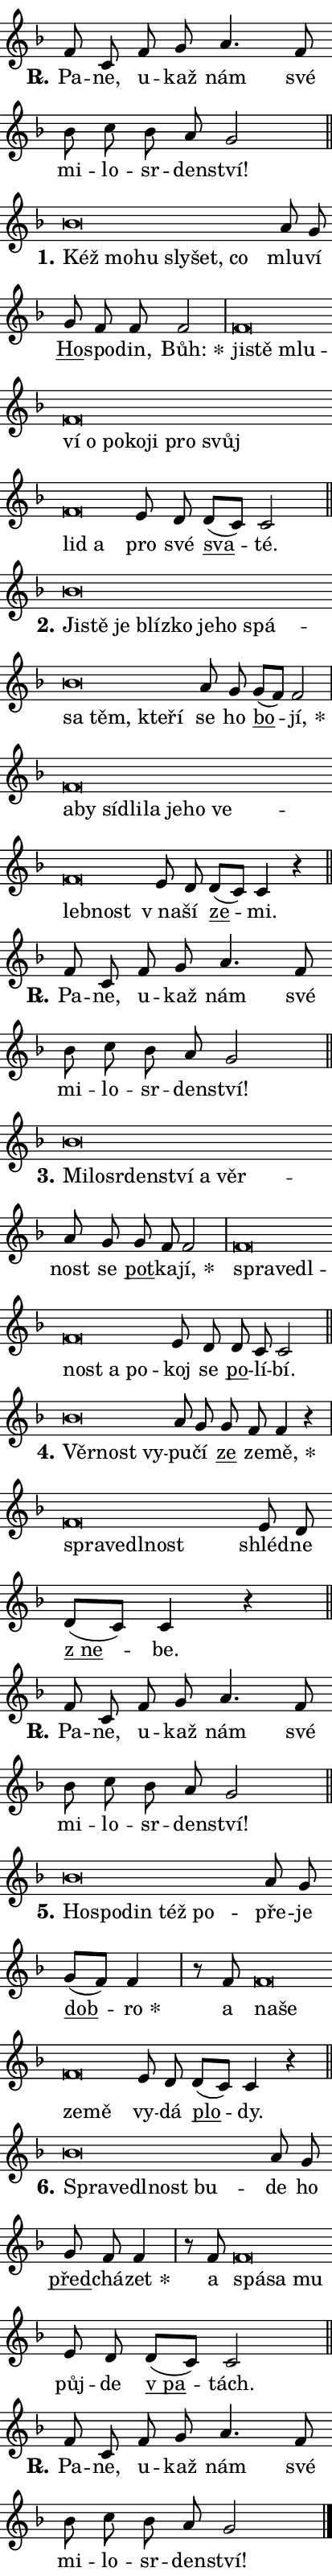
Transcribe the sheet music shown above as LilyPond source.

\version "2.22.1"
\header { tagline = "" }
\paper {
  indent = 0\cm
  top-margin = 0\cm
  right-margin = 0\cm
  bottom-margin = 0\cm
  left-margin = 0\cm
  paper-width = 7\cm
  page-breaking = #ly:one-page-breaking
  system-system-spacing.basic-distance = #11
  score-system-spacing.basic-distance = #11
  ragged-last = ##f
}


%% Author: Thomas Morley
%% https://lists.gnu.org/archive/html/lilypond-user/2020-05/msg00002.html
#(define (line-position grob)
"Returns position of @var[grob} in current system:
   @code{'start}, if at first time-step
   @code{'end}, if at last time-step
   @code{'middle} otherwise
"
  (let* ((col (ly:item-get-column grob))
         (ln (ly:grob-object col 'left-neighbor))
         (rn (ly:grob-object col 'right-neighbor))
         (col-to-check-left (if (ly:grob? ln) ln col))
         (col-to-check-right (if (ly:grob? rn) rn col))
         (break-dir-left
           (and
             (ly:grob-property col-to-check-left 'non-musical #f)
             (ly:item-break-dir col-to-check-left)))
         (break-dir-right
           (and
             (ly:grob-property col-to-check-right 'non-musical #f)
             (ly:item-break-dir col-to-check-right))))
        (cond ((eqv? 1 break-dir-left) 'start)
              ((eqv? -1 break-dir-right) 'end)
              (else 'middle))))

#(define (tranparent-at-line-position vctor)
  (lambda (grob)
  "Relying on @code{line-position} select the relevant enry from @var{vctor}.
Used to determine transparency,"
    (case (line-position grob)
      ((end) (not (vector-ref vctor 0)))
      ((middle) (not (vector-ref vctor 1)))
      ((start) (not (vector-ref vctor 2))))))

noteHeadBreakVisibility =
#(define-music-function (break-visibility)(vector?)
"Makes @code{NoteHead}s transparent relying on @var{break-visibility}"
#{
  \override NoteHead.transparent =
    #(tranparent-at-line-position break-visibility)
#})

#(define delete-ledgers-for-transparent-note-heads
  (lambda (grob)
    "Reads whether a @code{NoteHead} is transparent.
If so this @code{NoteHead} is removed from @code{'note-heads} from
@var{grob}, which is supposed to be @code{LedgerLineSpanner}.
As a result ledgers are not printed for this @code{NoteHead}"
    (let* ((nhds-array (ly:grob-object grob 'note-heads))
           (nhds-list
             (if (ly:grob-array? nhds-array)
                 (ly:grob-array->list nhds-array)
                 '()))
           ;; Relies on the transparent-property being done before
           ;; Staff.LedgerLineSpanner.after-line-breaking is executed.
           ;; This is fragile ...
           (to-keep
             (remove
               (lambda (nhd)
                 (ly:grob-property nhd 'transparent #f))
               nhds-list)))
      ;; TODO find a better method to iterate over grob-arrays, similiar
      ;; to filter/remove etc for lists
      ;; For now rebuilt from scratch
      (set! (ly:grob-object grob 'note-heads)  '())
      (for-each
        (lambda (nhd)
          (ly:pointer-group-interface::add-grob grob 'note-heads nhd))
        to-keep))))

hideNotes = {
  \noteHeadBreakVisibility #begin-of-line-visible
}
unHideNotes = {
  \noteHeadBreakVisibility #all-visible
}

% work-around for resetting accidentals
% https://lilypond.org/doc/v2.23/Documentation/notation/displaying-rhythms#unmetered-music
cadenzaMeasure = {
  \cadenzaOff
  \partial 1024 s1024
  \cadenzaOn
}

#(define-markup-command (accent layout props text) (markup?)
  "Underline accented syllable"
  (interpret-markup layout props
    #{\markup \override #'(offset . 4.3) \underline { #text }#}))

responsum = \markup \concat {
  "R" \hspace #-1.05 \path #0.1 #'((moveto 0 0.07) (lineto 0.9 0.8)) \hspace #0.05 "."
}

\layout {
    \context {
        \Staff
        \remove "Time_signature_engraver"
        \override LedgerLineSpanner.after-line-breaking = #delete-ledgers-for-transparent-note-heads
    }
    \context {
        \Voice {
            \override NoteHead.output-attributes = #'((class . "notehead"))
            \override Hairpin.height = #0.55
        }
    }
    \context {
        \Lyrics {
            \override StanzaNumber.output-attributes = #'((class . "stanzanumber"))
            \override LyricSpace.minimum-distance = #0.9
            \override LyricText.font-name = #"TeX Gyre Schola"
            \override LyricText.font-size = 1
            \override StanzaNumber.font-name = #"TeX Gyre Schola Bold"
            \override StanzaNumber.font-size = 1
        }
    }
}

% magnetic-lyrics.ily
%
%   written by
%     Jean Abou Samra <jean@abou-samra.fr>
%     Werner Lemberg <wl@gnu.org>
%
%   adapted by
%     Jiri Hon <jiri.hon@gmail.com>
%
% Version 2022-Apr-15

% https://www.mail-archive.com/lilypond-user@gnu.org/msg149350.html

#(define (Left_hyphen_pointer_engraver context)
   "Collect syllable-hyphen-syllable occurrences in lyrics and store
them in properties.  This engraver only looks to the left.  For
example, if the lyrics input is @code{foo -- bar}, it does the
following.

@itemize @bullet
@item
Set the @code{text} property of the @code{LyricHyphen} grob between
@q{foo} and @q{bar} to @code{foo}.

@item
Set the @code{left-hyphen} property of the @code{LyricText} grob with
text @q{foo} to the @code{LyricHyphen} grob between @q{foo} and
@q{bar}.
@end itemize

Use this auxiliary engraver in combination with the
@code{lyric-@/text::@/apply-@/magnetic-@/offset!} hook."
   (let ((hyphen #f)
         (text #f))
     (make-engraver
      (acknowledgers
       ((lyric-syllable-interface engraver grob source-engraver)
        (set! text grob)))
      (end-acknowledgers
       ((lyric-hyphen-interface engraver grob source-engraver)
        ;(when (not (grob::has-interface grob 'lyric-space-interface))
          (set! hyphen grob)));)
      ((stop-translation-timestep engraver)
       (when (and text hyphen)
         (ly:grob-set-object! text 'left-hyphen hyphen))
       (set! text #f)
       (set! hyphen #f)))))

#(define (lyric-text::apply-magnetic-offset! grob)
   "If the space between two syllables is less than the value in
property @code{LyricText@/.details@/.squash-threshold}, move the right
syllable to the left so that it gets concatenated with the left
syllable.

Use this function as a hook for
@code{LyricText@/.after-@/line-@/breaking} if the
@code{Left_@/hyphen_@/pointer_@/engraver} is active."
   (let ((hyphen (ly:grob-object grob 'left-hyphen #f)))
     (when hyphen
       (let ((left-text (ly:spanner-bound hyphen LEFT)))
         (when (grob::has-interface left-text 'lyric-syllable-interface)
           (let* ((common (ly:grob-common-refpoint grob left-text X))
                  (this-x-ext (ly:grob-extent grob common X))
                  (left-x-ext
                   (begin
                     ;; Trigger magnetism for left-text.
                     (ly:grob-property left-text 'after-line-breaking)
                     (ly:grob-extent left-text common X)))
                  ;; `delta` is the gap width between two syllables.
                  (delta (- (interval-start this-x-ext)
                            (interval-end left-x-ext)))
                  (details (ly:grob-property grob 'details))
                  (threshold (assoc-get 'squash-threshold details 0.2)))
             (when (< delta threshold)
               (let* (;; We have to manipulate the input text so that
                      ;; ligatures crossing syllable boundaries are not
                      ;; disabled.  For languages based on the Latin
                      ;; script this is essentially a beautification.
                      ;; However, for non-Western scripts it can be a
                      ;; necessity.
                      (lt (ly:grob-property left-text 'text))
                      (rt (ly:grob-property grob 'text))
                      (is-space (grob::has-interface hyphen 'lyric-space-interface))
                      (space (if is-space " " ""))
                      (space-markup (grob-interpret-markup grob " "))
                      (space-size (interval-length (ly:stencil-extent space-markup X)))
                      (extra-delta (if is-space space-size 0))
                      ;; Append new syllable.
                      (ltrt-space (if (and (string? lt) (string? rt))
                                (string-append lt space rt)
                                (make-concat-markup (list lt space rt))))
                      ;; Right-align `ltrt` to the right side.
                      (ltrt-space-markup (grob-interpret-markup
                               grob
                               (make-translate-markup
                                (cons (interval-length this-x-ext) 0)
                                (make-right-align-markup ltrt-space)))))
                 (begin
                   ;; Don't print `left-text`.
                   (ly:grob-set-property! left-text 'stencil #f)
                   ;; Set text and stencil (which holds all collected
                   ;; syllables so far) and shift it to the left.
                   (ly:grob-set-property! grob 'text ltrt-space)
                   (ly:grob-set-property! grob 'stencil ltrt-space-markup)
                   (ly:grob-translate-axis! grob (- (- delta extra-delta)) X))))))))))


#(define (lyric-hyphen::displace-bounds-first grob)
   ;; Make very sure this callback isn't triggered too early.
   (let ((left (ly:spanner-bound grob LEFT))
         (right (ly:spanner-bound grob RIGHT)))
     (ly:grob-property left 'after-line-breaking)
     (ly:grob-property right 'after-line-breaking)
     (ly:lyric-hyphen::print grob)))

squashThreshold = #0.4

\layout {
  \context {
    \Lyrics
    \consists #Left_hyphen_pointer_engraver
    \override LyricText.after-line-breaking =
      #lyric-text::apply-magnetic-offset!
    \override LyricHyphen.stencil = #lyric-hyphen::displace-bounds-first
    \override LyricText.details.squash-threshold = \squashThreshold
    \override LyricHyphen.minimum-distance = 0
    \override LyricHyphen.minimum-length = \squashThreshold
  }
}

squash = \override LyricText.details.squash-threshold = 9999
unSquash = \override LyricText.details.squash-threshold = \squashThreshold

left = \override LyricText.self-alignment-X = #LEFT
unLeft = \revert LyricText.self-alignment-X

starOffset = #(lambda (grob) 
                (let ((x_offset (ly:self-alignment-interface::aligned-on-x-parent grob)))
                  (if (= x_offset 0) 0 (+ x_offset 1.2))))

star = #(define-music-function (syllable)(string?)
"Append star separator at the end of a syllable"
#{
  \once \override LyricText.X-offset = #starOffset
  \lyricmode { \markup {
    #syllable
    \override #'((font-name . "TeX Gyre Schola Bold")) \hspace #0.2 \lower #0.65 \larger "*"
  } }
#})

starAccent = #(define-music-function (syllable)(string?)
"Append star separator at the end of a syllable and make accent"
#{
  \once \override LyricText.X-offset = #starOffset
  \lyricmode { \markup {
    \accent #syllable
    \override #'((font-name . "TeX Gyre Schola Bold")) \hspace #0.2 \lower #0.65 \larger "*"
  } }
#})

breath = #(define-music-function (syllable)(string?)
"Append breathing indicator at the end of a syllable"
#{
  \lyricmode { \markup { #syllable "+" } }
#})

optionalBreath = #(define-music-function (syllable)(string?)
"Append optional breathing indicator at the end of a syllable"
#{
  \lyricmode { \markup { #syllable "(+)" } }
#})


\score {
    <<
        \new Voice = "melody" { \cadenzaOn \key f \major \relative { f'8 c f g a4. f8 \bar "" bes c bes a g2 \cadenzaMeasure \bar "||" \break }
\relative { bes'\breve*1/16 \hideNotes \breve*1/16 \bar "" \breve*1/16 \bar "" \breve*1/16 \bar "" \breve*1/16 \breve*1/16 \bar "" \unHideNotes a8 g \bar "" g f f f2 \cadenzaMeasure \bar "|" f\breve*1/16 \hideNotes \breve*1/16 \bar "" \breve*1/16 \bar "" \breve*1/16 \bar "" \breve*1/16 \bar "" \breve*1/16 \bar "" \breve*1/16 \bar "" \breve*1/16 \bar "" \breve*1/16 \bar "" \breve*1/16 \bar "" \breve*1/16 \breve*1/16 \bar "" \unHideNotes e8 d \bar "" d[( c)] c2 \cadenzaMeasure \bar "||" \break }
\relative { bes'\breve*1/16 \hideNotes \breve*1/16 \bar "" \breve*1/16 \bar "" \breve*1/16 \bar "" \breve*1/16 \bar "" \breve*1/16 \bar "" \breve*1/16 \bar "" \breve*1/16 \bar "" \breve*1/16 \bar "" \breve*1/16 \bar "" \breve*1/16 \breve*1/16 \bar "" \unHideNotes a8 g \bar "" g[( f)] f2 \cadenzaMeasure \bar "|" f\breve*1/16 \hideNotes \breve*1/16 \bar "" \breve*1/16 \bar "" \breve*1/16 \bar "" \breve*1/16 \bar "" \breve*1/16 \bar "" \breve*1/16 \bar "" \breve*1/16 \bar "" \breve*1/16 \breve*1/16 \bar "" \unHideNotes e8 d \bar "" d[( c)] c4 r \cadenzaMeasure \bar "||" \break }
\relative { f'8 c f g a4. f8 \bar "" bes c bes a g2 \cadenzaMeasure \bar "||" \break }
\relative { bes'\breve*1/16 \hideNotes \breve*1/16 \bar "" \breve*1/16 \bar "" \breve*1/16 \bar "" \breve*1/16 \bar "" \breve*1/16 \breve*1/16 \bar "" \unHideNotes a8 g \bar "" g f f2 \cadenzaMeasure \bar "|" f\breve*1/16 \hideNotes \breve*1/16 \bar "" \breve*1/16 \bar "" \breve*1/16 \bar "" \breve*1/16 \breve*1/16 \bar "" \unHideNotes e8 d \bar "" d c c2 \cadenzaMeasure \bar "||" \break }
\relative { bes'\breve*1/16 \hideNotes \breve*1/16 \breve*1/16 \bar "" \unHideNotes a8 g \bar "" g f f4 r \cadenzaMeasure \bar "|" f\breve*1/16 \hideNotes \breve*1/16 \bar "" \breve*1/16 \breve*1/16 \bar "" \unHideNotes e8 d \bar "" d[( c)] c4 r \cadenzaMeasure \bar "||" \break }
\relative { f'8 c f g a4. f8 \bar "" bes c bes a g2 \cadenzaMeasure \bar "||" \break }
\relative { bes'\breve*1/16 \hideNotes \breve*1/16 \bar "" \breve*1/16 \bar "" \breve*1/16 \breve*1/16 \bar "" \unHideNotes a8 g \bar "" g[( f)] f4 \cadenzaMeasure \bar "|" r8 f8 f\breve*1/16 \hideNotes \breve*1/16 \bar "" \breve*1/16 \breve*1/16 \bar "" \unHideNotes e8 d \bar "" d[( c)] c4 r \cadenzaMeasure \bar "||" \break }
\relative { bes'\breve*1/16 \hideNotes \breve*1/16 \bar "" \breve*1/16 \bar "" \breve*1/16 \breve*1/16 \bar "" \unHideNotes a8 g \bar "" g f f4 \cadenzaMeasure \bar "|" r8 f8 f\breve*1/16 \hideNotes \breve*1/16 \breve*1/16 \bar "" \unHideNotes e8 d \bar "" d[( c)] c2 \cadenzaMeasure \bar "||" \break }
\relative { f'8 c f g a4. f8 \bar "" bes c bes a g2 \cadenzaMeasure \bar "||" \break } \bar "|." }
        \new Lyrics \lyricsto "melody" { \lyricmode { \set stanza = \responsum
Pa -- ne, u -- kaž nám své mi -- lo -- sr -- den -- ství!
\set stanza = "1."
\left Kéž \squash mo -- hu sly -- šet, co \unLeft \unSquash mlu -- ví \markup \accent Ho -- spo -- din, \star Bůh: \left ji -- \squash stě mlu -- ví o po -- ko -- ji pro svůj lid a \unLeft \unSquash pro své \markup \accent sva -- té.
\set stanza = "2."
\left Ji -- \squash stě je blíz -- ko je -- ho spá -- sa těm, kte -- ří \unLeft \unSquash se ho \markup \accent bo -- \star jí, \left a -- \squash by sí -- dli -- la je -- ho ve -- leb -- nost \unLeft \unSquash "v na" -- ší \markup \accent ze -- mi.
\set stanza = \responsum
Pa -- ne, u -- kaž nám své mi -- lo -- sr -- den -- ství!
\set stanza = "3."
\left Mi -- \squash lo -- sr -- den -- ství a věr -- \unLeft \unSquash nost se \markup \accent pot -- ka -- \star jí, \left spra -- \squash ve -- dl -- nost a po -- \unLeft \unSquash koj se \markup \accent po -- lí -- bí.
\set stanza = "4."
\left Věr -- \squash nost vy -- \unLeft \unSquash pu -- čí \markup \accent ze ze -- \star mě, \left spra -- \squash ve -- dl -- nost \unLeft \unSquash shléd -- ne \markup \accent "z ne" -- be.
\set stanza = \responsum
Pa -- ne, u -- kaž nám své mi -- lo -- sr -- den -- ství!
\set stanza = "5."
\left Ho -- \squash spo -- din též po -- \unLeft \unSquash pře -- je \markup \accent dob -- \star ro a \left na -- \squash še ze -- mě \unLeft \unSquash vy -- dá \markup \accent plo -- dy.
\set stanza = "6."
\left Spra -- \squash ve -- dl -- nost bu -- \unLeft \unSquash de ho \markup \accent před -- chá -- \star zet a \left spá -- \squash sa mu \unLeft \unSquash půj -- de \markup \accent "v pa" -- tách.
\set stanza = \responsum
Pa -- ne, u -- kaž nám své mi -- lo -- sr -- den -- ství! } }
    >>
    \layout {}
}
